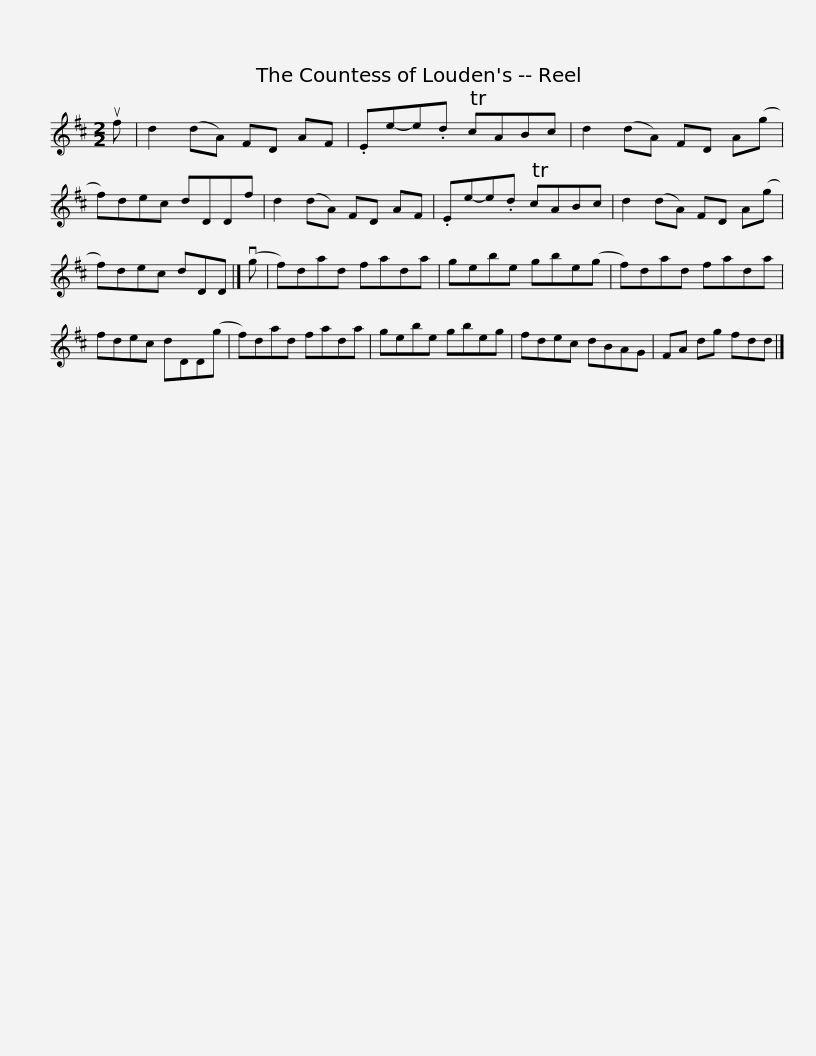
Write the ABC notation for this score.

X:1
L:1/8
M:2/2
I:linebreak $
K:D
V:1 treble
V:1
 uf | d2 (dA) FD AF | .Ee-e.d TcABc | d2 (dA) FD A(g | f)dec dDDf | %5
 d2 (dA) FD AF |$ .Ee-e.d TcABc | d2 (dA) FD A(g | f)dec dDD |] (vg | %10
 f)dad fada | gebe gbe(g |$ f)dad fada | fdec dDD(g | f)dad fada | %15
 gebe gbeg | fdec dBAG |$ FA dg fdd |] %18
